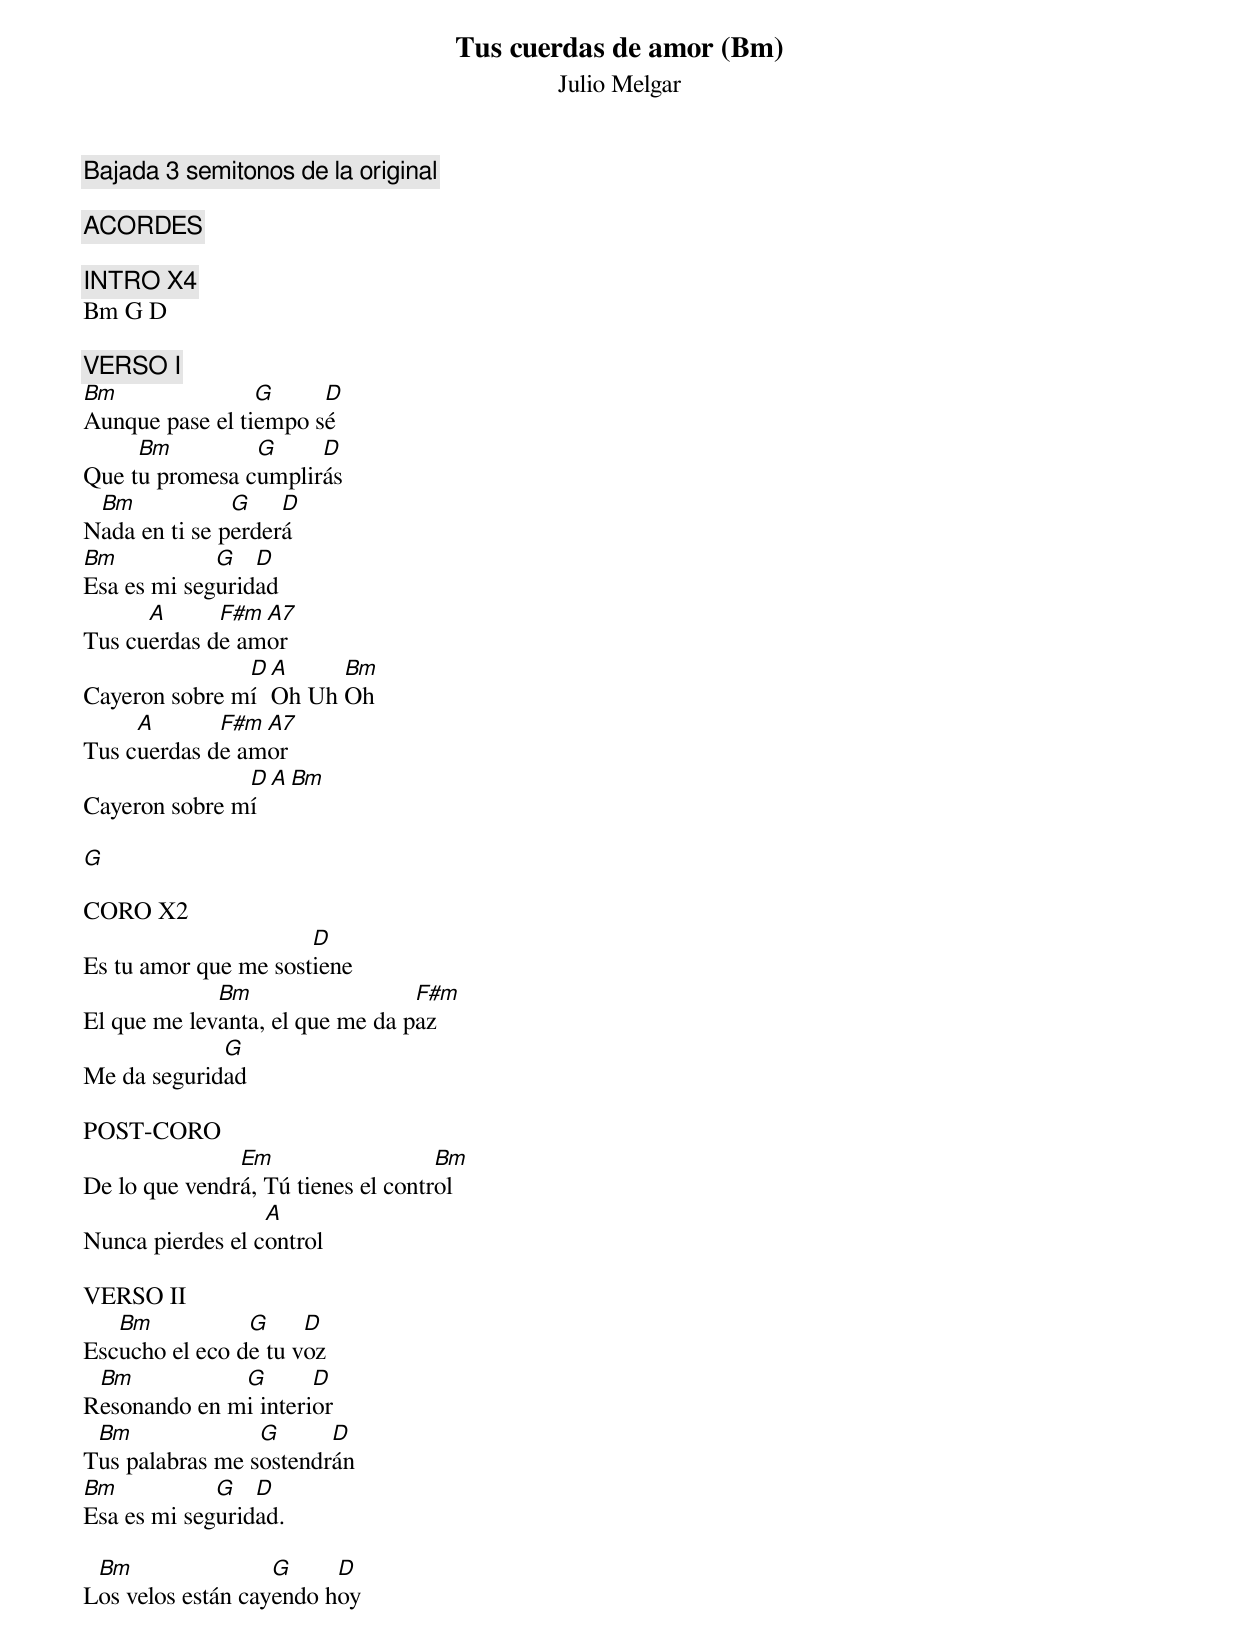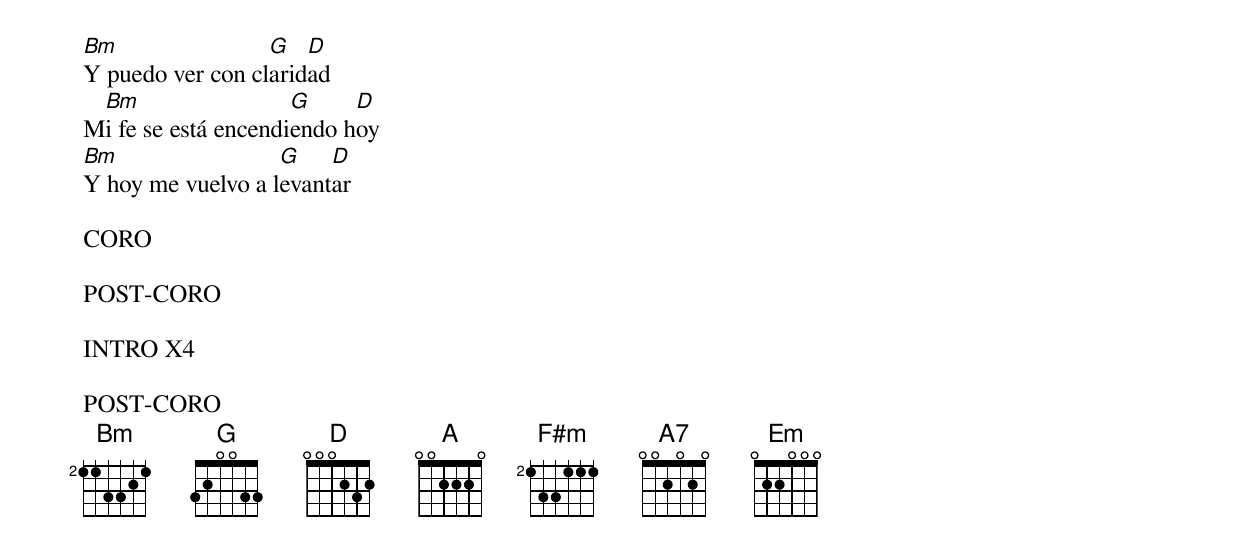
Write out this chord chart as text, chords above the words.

Tus cuerdas de amor (Bm)
Julio Melgar
Bajada 3 semitonos de la original

ACORDES
Bm      224432
G       320033
D       000232
A       002220
A7      002020
F#m     244222
Em      022000

INTRO X4
Bm G D

VERSO I
Bm               G     D
Aunque pase el tiempo sé
     Bm         G     D
Que tu promesa cumplirás
 Bm            G    D
Nada en ti se perderá
Bm           G   D
Esa es mi seguridad
      A      F#m A7
Tus cuerdas de amor
               D A     Bm
Cayeron sobre mí Oh Uh Oh
     A       F#m A7
Tus cuerdas de amor
               D A    Bm
Cayeron sobre mí

G

CORO X2
                      D
Es tu amor que me sostiene
             Bm                  F#m
El que me levanta, el que me da paz
             G
Me da seguridad

POST-CORO
               Em                   Bm
De lo que vendrá, Tú tienes el control
                  A
Nunca pierdes el control

VERSO II
   Bm           G     D
Escucho el eco de tu voz
 Bm           G       D
Resonando en mi interior
 Bm              G      D
Tus palabras me sostendrán
Bm           G   D
Esa es mi seguridad.

 Bm                G     D
Los velos están cayendo hoy
Bm                G   D
Y puedo ver con claridad
 Bm                  G     D
Mi fe se está encendiendo hoy
Bm                 G    D
Y hoy me vuelvo a levantar

CORO

POST-CORO

INTRO X4

POST-CORO
